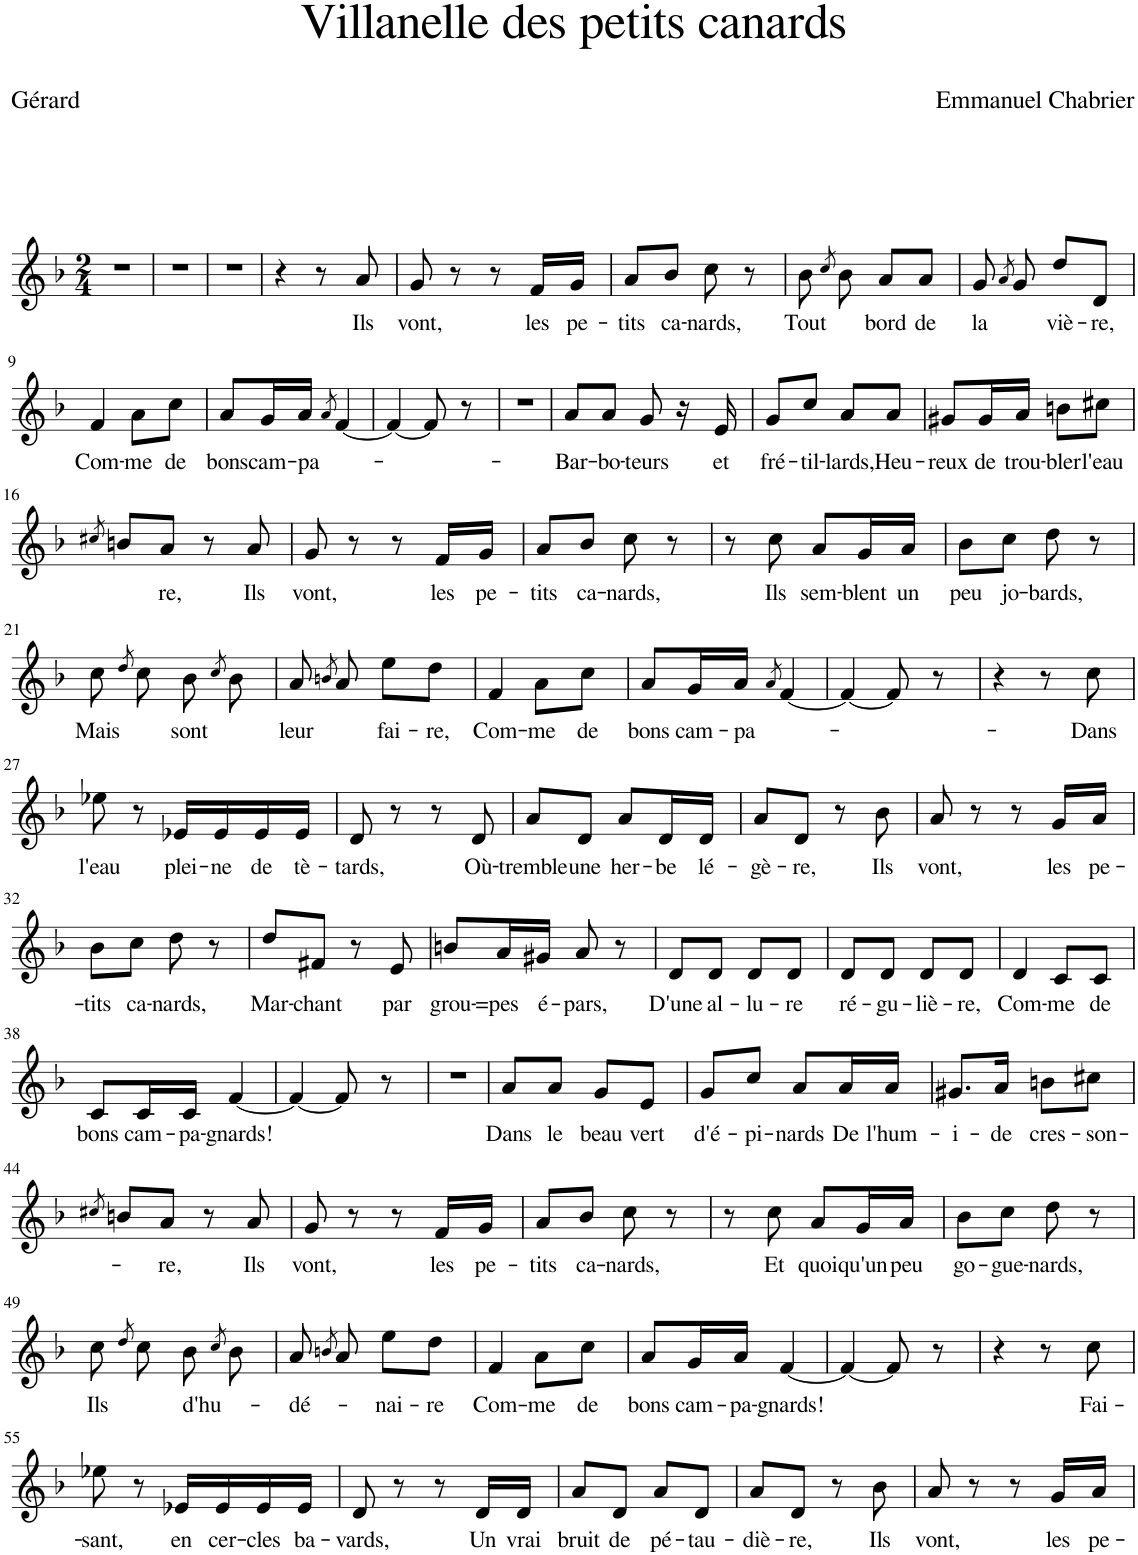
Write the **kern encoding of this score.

**kern	**text
*part1	*part1
*staff1	*staff1
*I"Piano	*
*I'Pno	*
*clefG2	*
*k[b-]	*
*M2/4	*
=1	=1
2r	.
=2	=2
2r	.
=3	=3
2r	.
=4	=4
4r	.
8r	.
!	!LO:LY:b
8a/	Ils
=5	=5
!	!LO:LY:b
8g/	vont,
8r	.
8r	.
!	!LO:LY:b
16f/LL	les
!	!LO:LY:b
16g/JJ	pe-
=6	=6
!	!LO:LY:b
8a/L	-tits
!	!LO:LY:b
8b-/J	ca-
!	!LO:LY:b
8cc\	-nards,
8r	.
=7	=7
!	!LO:LY:b
8b-\	Tout
8qcc/	.
8b-\	.
!	!LO:LY:b
8a/L	bord
!	!LO:LY:b
8a/J	de
=8	=8
!	!LO:LY:b
8g/	la
8qa/	.
8g/	.
!	!LO:LY:b
8dd/L	-viè-
!	!LO:LY:b
8d/J	-re,
!!LO:LB:g=z
=9	=9
!	!LO:LY:b
4f/	Com-
!	!LO:LY:b
8a\L	-me
!	!LO:LY:b
8cc\J	de
=10	=10
!	!LO:LY:b
8a/L	bons
!	!LO:LY:b
16g/L	cam-
!	!LO:LY:b
16a/JJ	-pa-
8qa/	.
[4f/	.
=11	=11
4f/_	.
8f/]	.
8r	.
=12	=12
2r	.
=13	=13
!	!LO:LY:b
8a/L	Bar-
!	!LO:LY:b
8a/J	-bo-
!	!LO:LY:b
8g/	-teurs
16r	.
!	!LO:LY:b
16e/	et
=14	=14
!	!LO:LY:b
8g/L	fré-
!	!LO:LY:b
8cc/J	-til-
!	!LO:LY:b
8a/L	-lards,
!	!LO:LY:b
8a/J	Heu-
=15	=15
!	!LO:LY:b
8g#X/L	-reux
!	!LO:LY:b
16g#/L	de
!	!LO:LY:b
16a/JJ	trou-
!	!LO:LY:b
8bn\L	-bler
!	!LO:LY:b
8cc#X\J	l'eau
!!LO:LB:g=z
=16	=16
8qcc#X/	.
8bn/L	.
!	!LO:LY:b
8a/J	-re,
8r	.
!	!LO:LY:b
8a/	Ils
=17	=17
!	!LO:LY:b
8g/	vont,
8r	.
8r	.
!	!LO:LY:b
16f/LL	les
!	!LO:LY:b
16g/JJ	pe-
=18	=18
!	!LO:LY:b
8a/L	-tits
!	!LO:LY:b
8b-/J	ca-
!	!LO:LY:b
8cc\	-nards,
8r	.
=19	=19
8r	.
!	!LO:LY:b
8cc\	Ils
!	!LO:LY:b
8a/L	sem-
!	!LO:LY:b
16g/L	-blent
!	!LO:LY:b
16a/JJ	un
=20	=20
!	!LO:LY:b
8b-\L	peu
!	!LO:LY:b
8cc\J	jo-
!	!LO:LY:b
8dd\	-bards,
8r	.
!!LO:LB:g=z
=21	=21
!	!LO:LY:b
8cc\	Mais
8qdd/	.
8cc\	.
!	!LO:LY:b
8b-\	sont
8qcc/	.
8b-\	.
=22	=22
!	!LO:LY:b
8a/	leur
8qbn/	.
8a/	.
!	!LO:LY:b
8ee\L	-fai-
!	!LO:LY:b
8dd\J	-re,
=23	=23
!	!LO:LY:b
4f/	Com-
!	!LO:LY:b
8a\L	-me
!	!LO:LY:b
8cc\J	de
=24	=24
!	!LO:LY:b
8a/L	bons
!	!LO:LY:b
16g/L	cam-
!	!LO:LY:b
16a/JJ	-pa-
8qa/	.
[4f/	.
=25	=25
4f/_	.
8f/]	.
8r	.
=26	=26
4r	.
8r	.
!	!LO:LY:b
8cc\	Dans
!!LO:LB:g=z
=27	=27
!	!LO:LY:b
8ee-X\	l'eau
8r	.
!	!LO:LY:b
16e-X/LL	plei-
!	!LO:LY:b
16e-/	-ne
!	!LO:LY:b
16e-/	de
!	!LO:LY:b
16e-/JJ	tè-
=28	=28
!	!LO:LY:b
8d/	-tards,
8r	.
8r	.
!	!LO:LY:b
8d/	Où-
=29	=29
!	!LO:LY:b
8a/L	tremble
!	!LO:LY:b
8d/J	une
!	!LO:LY:b
8a/L	her-
!	!LO:LY:b
16d/L	-be
!	!LO:LY:b
16d/JJ	lé-
=30	=30
!	!LO:LY:b
8a/L	-gè-
!	!LO:LY:b
8d/J	-re,
8r	.
!	!LO:LY:b
8b-\	Ils
=31	=31
!	!LO:LY:b
8a/	vont,
8r	.
8r	.
!	!LO:LY:b
16g/LL	les
!	!LO:LY:b
16a/JJ	pe-
!!LO:LB:g=z
=32	=32
!	!LO:LY:b
8b-\L	-tits
!	!LO:LY:b
8cc\J	ca-
!	!LO:LY:b
8dd\	-nards,
8r	.
=33	=33
!	!LO:LY:b
8dd/L	Mar-
!	!LO:LY:b
8f#X/J	-chant
8r	.
!	!LO:LY:b
8e/	par
=34	=34
!	!LO:LY:b
8bn/L	grou-
!	!LO:LY:b
16a/L	=pes
!	!LO:LY:b
16g#X/JJ	é-
!	!LO:LY:b
8a/	-pars,
8r	.
=35	=35
!	!LO:LY:b
8d/L	D'une
!	!LO:LY:b
8d/J	al-
!	!LO:LY:b
8d/L	-lu-
!	!LO:LY:b
8d/J	-re
=36	=36
!	!LO:LY:b
8d/L	ré-
!	!LO:LY:b
8d/J	-gu-
!	!LO:LY:b
8d/L	-liè-
!	!LO:LY:b
8d/J	-re,
=37	=37
!	!LO:LY:b
4d/	Com-
!	!LO:LY:b
8c/L	-me
!	!LO:LY:b
8c/J	de
!!LO:LB:g=z
=38	=38
!	!LO:LY:b
8c/L	bons
!	!LO:LY:b
16c/L	cam-
!	!LO:LY:b
16c/JJ	-pa-
!	!LO:LY:b
[4f/	-gnards!
=39	=39
4f/_	.
8f/]	.
8r	.
=40	=40
2r	.
=41	=41
!	!LO:LY:b
8a/L	Dans
!	!LO:LY:b
8a/J	le
!	!LO:LY:b
8g/L	beau
!	!LO:LY:b
8e/J	vert
=42	=42
!	!LO:LY:b
8g/L	d'é-
!	!LO:LY:b
8cc/J	-pi-
!	!LO:LY:b
8a/L	-nards
!	!LO:LY:b
16a/L	De
!	!LO:LY:b
16a/JJ	l'hum-
=43	=43
!	!LO:LY:b
8.g#X/L	-i-
!	!LO:LY:b
16a/Jk	-de
!	!LO:LY:b
8bn\L	cres-
!	!LO:LY:b
8cc#X\J	son-
!!LO:LB:g=z
=44	=44
8qcc#X/	.
8bn/L	.
!	!LO:LY:b
8a/J	-re,
8r	.
!	!LO:LY:b
8a/	Ils
=45	=45
!	!LO:LY:b
8g/	vont,
8r	.
8r	.
!	!LO:LY:b
16f/LL	les
!	!LO:LY:b
16g/JJ	pe-
=46	=46
!	!LO:LY:b
8a/L	-tits
!	!LO:LY:b
8b-/J	ca-
!	!LO:LY:b
8cc\	-nards,
8r	.
=47	=47
8r	.
!	!LO:LY:b
8cc\	Et
!	!LO:LY:b
8a/L	quoi
!	!LO:LY:b
16g/L	qu'un
!	!LO:LY:b
16a/JJ	peu
=48	=48
!	!LO:LY:b
8b-\L	go-
!	!LO:LY:b
8cc\J	-gue-
!	!LO:LY:b
8dd\	-nards,
8r	.
!!LO:LB:g=z
=49	=49
!	!LO:LY:b
8cc\	Ils
8qdd/	.
8cc\	.
!	!LO:LY:b
8b-\	d'hu-
8qcc/	.
8b-\	.
=50	=50
!	!LO:LY:b
8a/	dé-
8qbn/	.
8a/	.
!	!LO:LY:b
8ee\L	-nai-
!	!LO:LY:b
8dd\J	-re
=51	=51
!	!LO:LY:b
4f/	Com-
!	!LO:LY:b
8a\L	-me
!	!LO:LY:b
8cc\J	de
=52	=52
!	!LO:LY:b
8a/L	bons
!	!LO:LY:b
16g/L	cam-
!	!LO:LY:b
16a/JJ	-pa-
!	!LO:LY:b
[4f/	-gnards!
=53	=53
4f/_	.
8f/]	.
8r	.
=54	=54
4r	.
8r	.
!	!LO:LY:b
8cc\	Fai-
!!LO:LB:g=z
=55	=55
!	!LO:LY:b
8ee-X\	-sant,
8r	.
!	!LO:LY:b
16e-X/LL	en
!	!LO:LY:b
16e-/	cer-
!	!LO:LY:b
16e-/	-cles
!	!LO:LY:b
16e-/JJ	ba-
=56	=56
!	!LO:LY:b
8d/	-vards,
8r	.
8r	.
!	!LO:LY:b
16d/LL	Un
!	!LO:LY:b
16d/JJ	vrai
=57	=57
!	!LO:LY:b
8a/L	bruit
!	!LO:LY:b
8d/J	de
!	!LO:LY:b
8a/L	pé-
!	!LO:LY:b
8d/J	-tau-
=58	=58
!	!LO:LY:b
8a/L	-diè-
!	!LO:LY:b
8d/J	-re,
8r	.
!	!LO:LY:b
8b-\	Ils
=59	=59
!	!LO:LY:b
8a/	vont,
8r	.
8r	.
!	!LO:LY:b
16g/LL	les
!	!LO:LY:b
16a/JJ	pe-
=	=
*-	*-
